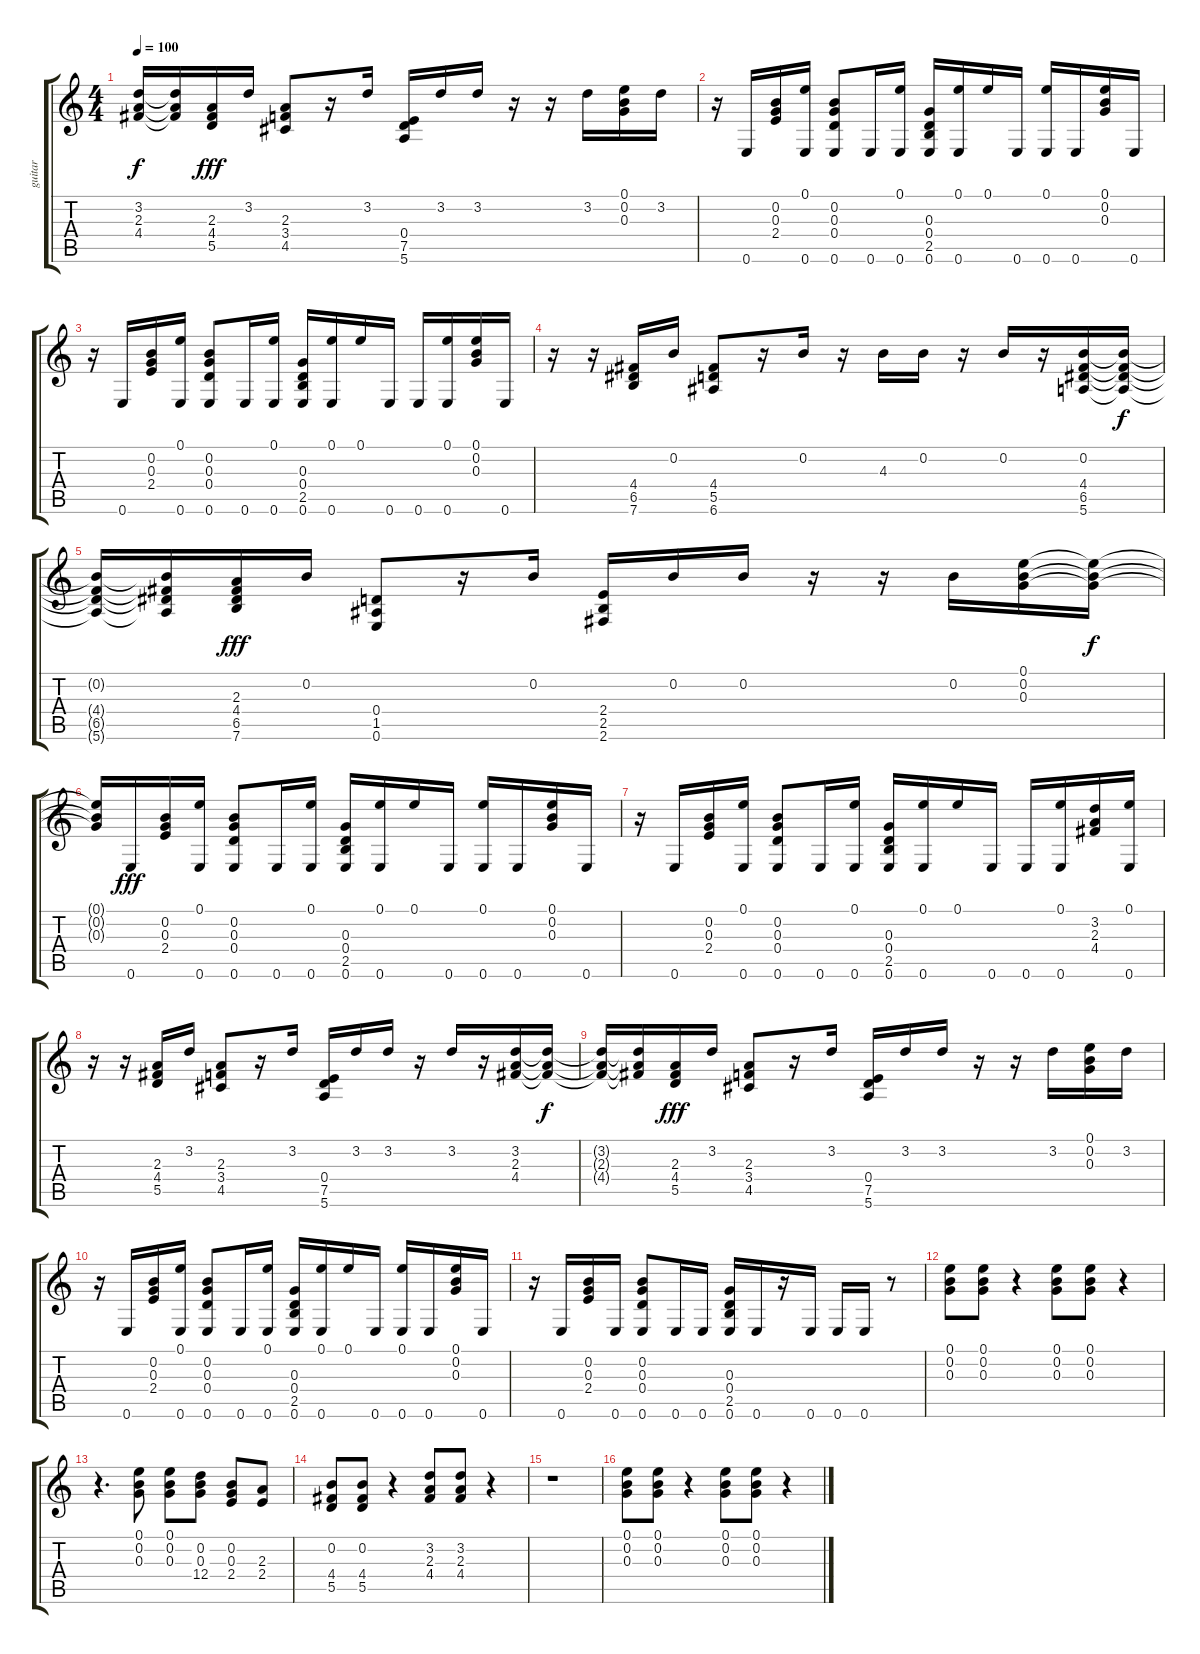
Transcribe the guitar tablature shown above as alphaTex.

\track ("guitar" "guitar") {instrument electricguitarclean}
\staff {score tabs}
\tuning (E4 B3 G3 D3 A2 E2) {hide}
\ts (4 4)
\tempo 100
\clef g2
\ks c
(3.2{t} 2.3{t} 4.4{t}).16{dy f} (3.2{t} 2.3{t} 4.4{t}).16 (2.3 4.4 5.5).16{dy fff} 3.2.16 (2.3 3.4 4.5).8 r.16 3.2.16 (0.4 7.5 5.6).16 3.2.16 3.2.16 r.16 r.16 3.2.16 (0.1 0.2 0.3).16 3.2.16 |
r.16 0.6.16 (0.2 0.3 2.4).16 (0.1 0.6).16 (0.2 0.3 0.4 0.6).8 0.6.16 (0.1 0.6).16 (0.3 0.4 2.5 0.6).16 (0.1 0.6).16 0.1.16 0.6.16 (0.1 0.6).16 0.6.16 (0.1 0.2 0.3).16 0.6.16 |
r.16 0.6.16 (0.2 0.3 2.4).16 (0.1 0.6).16 (0.2 0.3 0.4 0.6).8 0.6.16 (0.1 0.6).16 (0.3 0.4 2.5 0.6).16 (0.1 0.6).16 0.1.16 0.6.16 0.6.16 (0.1 0.6).16 (0.1 0.2 0.3).16 0.6.16 |
r.16 r.16 (4.4 6.5 7.6).16 0.2.16 (4.4 5.5 6.6).8 r.16 0.2.16 r.16 4.3.16 0.2.16 r.16 0.2.16 r.16 (0.2 4.4 6.5 5.6).16 (0.2{t} 4.4{t} 6.5{t} 5.6{t}).16{dy f} |
(0.2{t} 4.4{t} 6.5{t} 5.6{t}).16 (0.2{t} 4.4{t} 6.5{t} 5.6{t}).16 (2.3 4.4 6.5 7.6).16{dy fff} 0.2.16 (0.4 1.5 0.6).8 r.16 0.2.16 (2.4 2.5 2.6).16 0.2.16 0.2.16 r.16 r.16 0.2.16 (0.1 0.2 0.3).16 (0.1{t} 0.2{t} 0.3{t}).16{dy f} |
(0.1{t} 0.2{t} 0.3{t}).16 0.6.16{dy fff} (0.2 0.3 2.4).16 (0.1 0.6).16 (0.2 0.3 0.4 0.6).8 0.6.16 (0.1 0.6).16 (0.3 0.4 2.5 0.6).16 (0.1 0.6).16 0.1.16 0.6.16 (0.1 0.6).16 0.6.16 (0.1 0.2 0.3).16 0.6.16 |
r.16 0.6.16 (0.2 0.3 2.4).16 (0.1 0.6).16 (0.2 0.3 0.4 0.6).8 0.6.16 (0.1 0.6).16 (0.3 0.4 2.5 0.6).16 (0.1 0.6).16 0.1.16 0.6.16 0.6.16 (0.1 0.6).16 (3.2 2.3 4.4).16 (0.1 0.6).16 |
r.16 r.16 (2.3 4.4 5.5).16 3.2.16 (2.3 3.4 4.5).8 r.16 3.2.16 (0.4 7.5 5.6).16 3.2.16 3.2.16 r.16 3.2.16 r.16 (3.2 2.3 4.4).16 (3.2{t} 2.3{t} 4.4{t}).16{dy f} |
(3.2{t} 2.3{t} 4.4{t}).16 (3.2{t} 2.3{t} 4.4{t}).16 (2.3 4.4 5.5).16{dy fff} 3.2.16 (2.3 3.4 4.5).8 r.16 3.2.16 (0.4 7.5 5.6).16 3.2.16 3.2.16 r.16 r.16 3.2.16 (0.1 0.2 0.3).16 3.2.16 |
r.16 0.6.16 (0.2 0.3 2.4).16 (0.1 0.6).16 (0.2 0.3 0.4 0.6).8 0.6.16 (0.1 0.6).16 (0.3 0.4 2.5 0.6).16 (0.1 0.6).16 0.1.16 0.6.16 (0.1 0.6).16 0.6.16 (0.1 0.2 0.3).16 0.6.16 |
r.16 0.6.16 (0.2 0.3 2.4).16 0.6.16 (0.2 0.3 0.4 0.6).8 0.6.16 0.6.16 (0.3 0.4 2.5 0.6).16 0.6.16 r.16 0.6.16 0.6.16 0.6.16 r.8 |
(0.1 0.2 0.3).8 (0.1 0.2 0.3).8 r.4 (0.1 0.2 0.3).8 (0.1 0.2 0.3).8 r.4 |
r.4{d} (0.1 0.2 0.3).8 (0.1 0.2 0.3).8 (0.2 0.3 12.4).8 (0.2 0.3 2.4).8 (2.3 2.4).8 |
(0.2 4.4 5.5).8 (0.2 4.4 5.5).8 r.4 (3.2 2.3 4.4).8 (3.2 2.3 4.4).8 r.4 |
r.1 |
(0.1 0.2 0.3).8 (0.1 0.2 0.3).8 r.4 (0.1 0.2 0.3).8 (0.1 0.2 0.3).8 r.4
